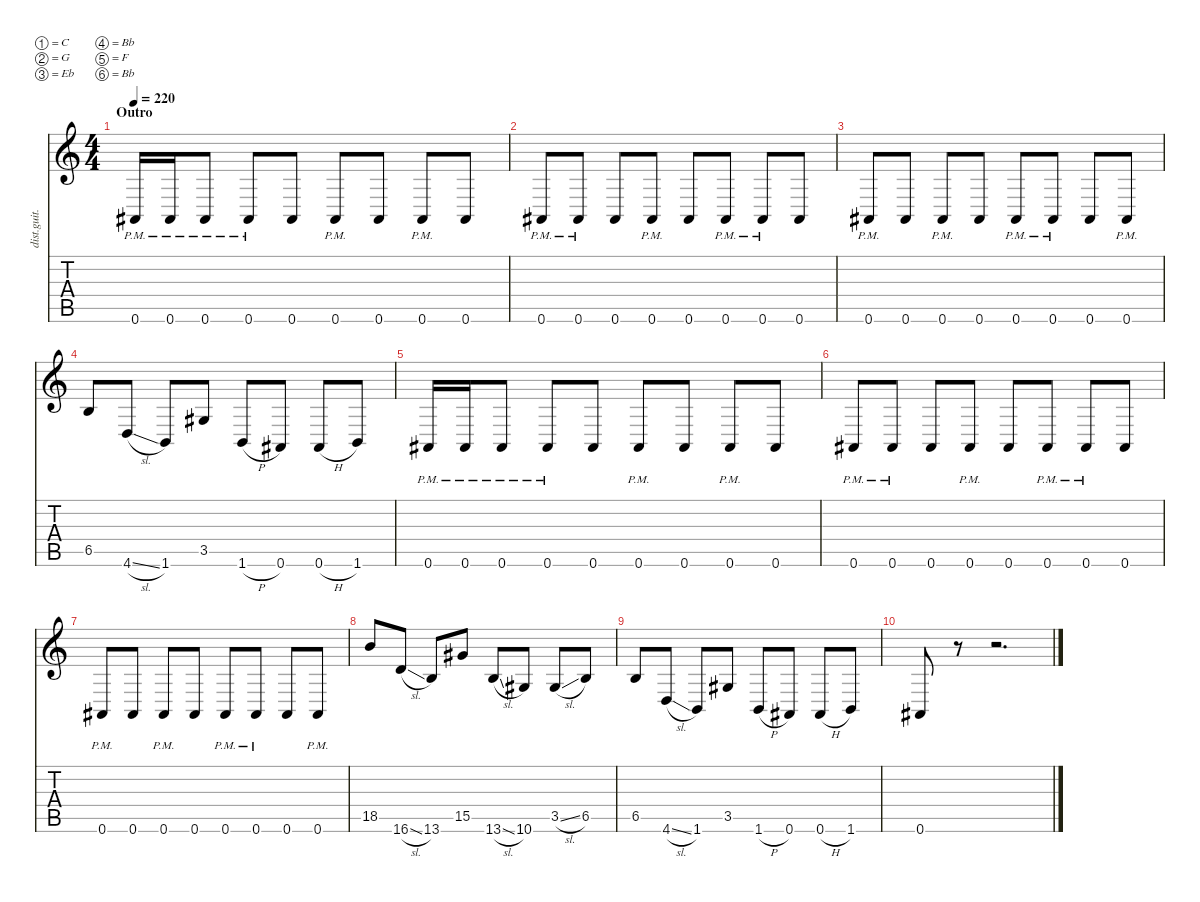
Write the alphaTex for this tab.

\defaultSystemsLayout 4
\hideDynamics
\bracketExtendMode nobrackets
\otherSystemsTrackNameOrientation horizontal
\track ("Guitar R" "dist.guit.") {instrument overdrivenguitar}
\staff {score tabs}
\tuning (C4 G3 Eb3 Bb2 F2 Bb1)
\ts (4 4)
\section ("" "Outro")
\tempo 220
\clef g2
\ks c
0.6{pm acc #}.16{dy mf beam Up} 0.6{pm acc #}.16{beam Up} 0.6{pm acc #}.8{beam Up} 0.6{pm acc #}.8{beam Up} 0.6{acc #}.8{beam Up} 0.6{pm acc #}.8{beam Up} 0.6{acc #}.8{beam Up} 0.6{pm acc #}.8{beam Up} 0.6{acc #}.8{beam Up} |
0.6{pm acc #}.8{beam Up} 0.6{pm acc #}.8{beam Up} 0.6{acc #}.8{beam Up} 0.6{pm acc #}.8{beam Up} 0.6{acc #}.8{beam Up} 0.6{pm acc #}.8{beam Up} 0.6{pm acc #}.8{beam Up} 0.6{acc #}.8{beam Up} |
0.6{pm acc #}.8{beam Up} 0.6{acc #}.8{beam Up} 0.6{pm acc #}.8{beam Up} 0.6{acc #}.8{beam Up} 0.6{pm acc #}.8{beam Up} 0.6{pm acc #}.8{beam Up} 0.6{acc #}.8{beam Up} 0.6{pm acc #}.8{beam Up} |
6.5.8{beam Up} 4.6{sl}.8{beam Up} 1.6.8{beam Up} 3.5{acc #}.8{beam Up} 1.6{h}.8{beam Up} 0.6{acc #}.8{beam Up} 0.6{h acc #}.8{beam Up} 1.6.8{beam Up} |
0.6{pm acc #}.16{beam Up} 0.6{pm acc #}.16{beam Up} 0.6{pm acc #}.8{beam Up} 0.6{pm acc #}.8{beam Up} 0.6{acc #}.8{beam Up} 0.6{pm acc #}.8{beam Up} 0.6{acc #}.8{beam Up} 0.6{pm acc #}.8{beam Up} 0.6{acc #}.8{beam Up} |
0.6{pm acc #}.8{beam Up} 0.6{pm acc #}.8{beam Up} 0.6{acc #}.8{beam Up} 0.6{pm acc #}.8{beam Up} 0.6{acc #}.8{beam Up} 0.6{pm acc #}.8{beam Up} 0.6{pm acc #}.8{beam Up} 0.6{acc #}.8{beam Up} |
0.6{pm acc #}.8{beam Up} 0.6{acc #}.8{beam Up} 0.6{pm acc #}.8{beam Up} 0.6{acc #}.8{beam Up} 0.6{pm acc #}.8{beam Up} 0.6{pm acc #}.8{beam Up} 0.6{acc #}.8{beam Up} 0.6{pm acc #}.8{beam Up} |
18.5.8{beam Up} 16.6{sl}.8{beam Up} 13.6.8{beam Up} 15.5{acc #}.8{beam Up} 13.6{sl}.8{beam Up} 10.6{acc #}.8{beam Up} 3.5{sl acc #}.8{beam Up} 6.5.8{beam Up} |
6.5.8{beam Up} 4.6{sl}.8{beam Up} 1.6.8{beam Up} 3.5{acc #}.8{beam Up} 1.6{h}.8{beam Up} 0.6{acc #}.8{beam Up} 0.6{h acc #}.8{beam Up} 1.6.8{beam Up} |
0.6{acc #}.8{beam Up} r.8{beam Up} r.2{d beam Up}
